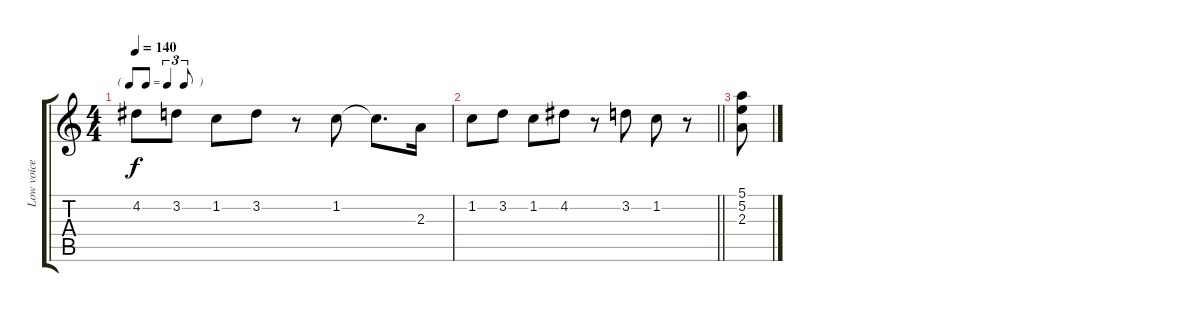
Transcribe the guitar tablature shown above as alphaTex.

\track ("Low voice" "Low voice") {instrument acousticguitarsteel}
\staff {score tabs}
\tuning (E4 B3 G3 D3 A2 E2) {hide}
\ts (4 4)
\tf triplet8th
\tempo 140
\clef g2
\ks c
4.2.8{dy f} 3.2.8 1.2.8 3.2.8 r.8 1.2.8 1.2{t}.8{d} 2.3.16 |
\barLineRight lightlight
1.2.8 3.2.8 1.2.8 4.2.8 r.8 3.2.8 1.2.8 r.8 |
(5.1 5.2 2.3).8
